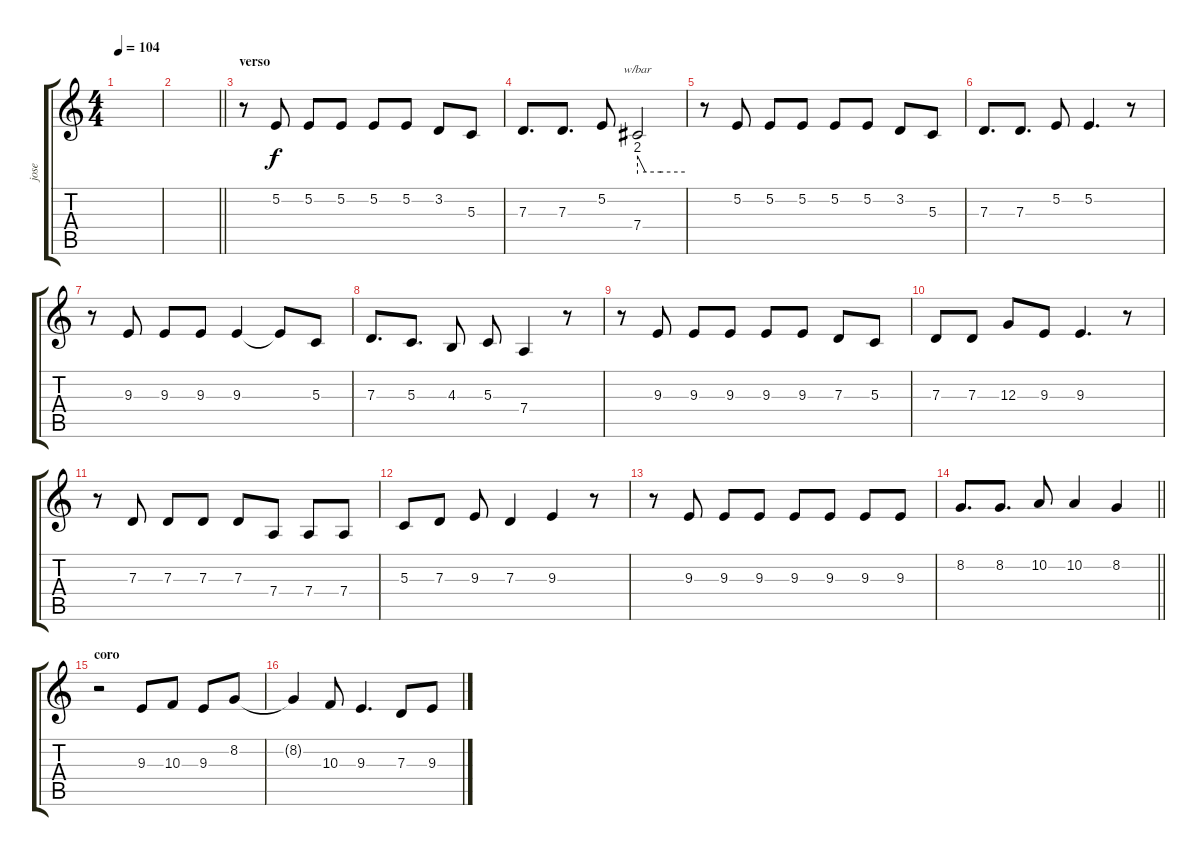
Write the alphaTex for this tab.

\track ("jose" "jose") {instrument lead2sawtooth}
\staff {score tabs}
\tuning (E4 B3 G3 D3 A2 E2) {hide}
\ts (4 4)
\tempo 104
\clef g2
\ks c
|
\barLineRight lightlight
|
\section ("" "verso")
r.8 5.2.8 5.2.8 5.2.8 5.2.8 5.2.8 3.2.8 5.3.8 |
7.3.8{d} 7.3.8{d} 5.2.8 7.4.2{tbe (custom default 0 8 10 0 30 0 60 0)} |
r.8 5.2.8 5.2.8 5.2.8 5.2.8 5.2.8 3.2.8 5.3.8 |
7.3.8{d} 7.3.8{d} 5.2.8 5.2.4{d} r.8 |
r.8 9.3.8 9.3.8 9.3.8 9.3.4 9.3{t}.8 5.3.8 |
7.3.8{d} 5.3.8{d} 4.3.8 5.3.8 7.4.4 r.8 |
r.8 9.3.8 9.3.8 9.3.8 9.3.8 9.3.8 7.3.8 5.3.8 |
7.3.8 7.3.8 12.3.8 9.3.8 9.3.4{d} r.8 |
r.8 7.3.8 7.3.8 7.3.8 7.3.8 7.4.8 7.4.8 7.4.8 |
5.3.8 7.3.8 9.3.8 7.3.4 9.3.4 r.8 |
r.8 9.3.8 9.3.8 9.3.8 9.3.8 9.3.8 9.3.8 9.3.8 |
\barLineRight lightlight
8.2.8{d} 8.2.8{d} 10.2.8 10.2.4 8.2.4 |
\section ("" "coro")
r.2 9.3.8 10.3.8 9.3.8 8.2.8 |
8.2{t}.4 10.3.8 9.3.4{d} 7.3.8 9.3.8
